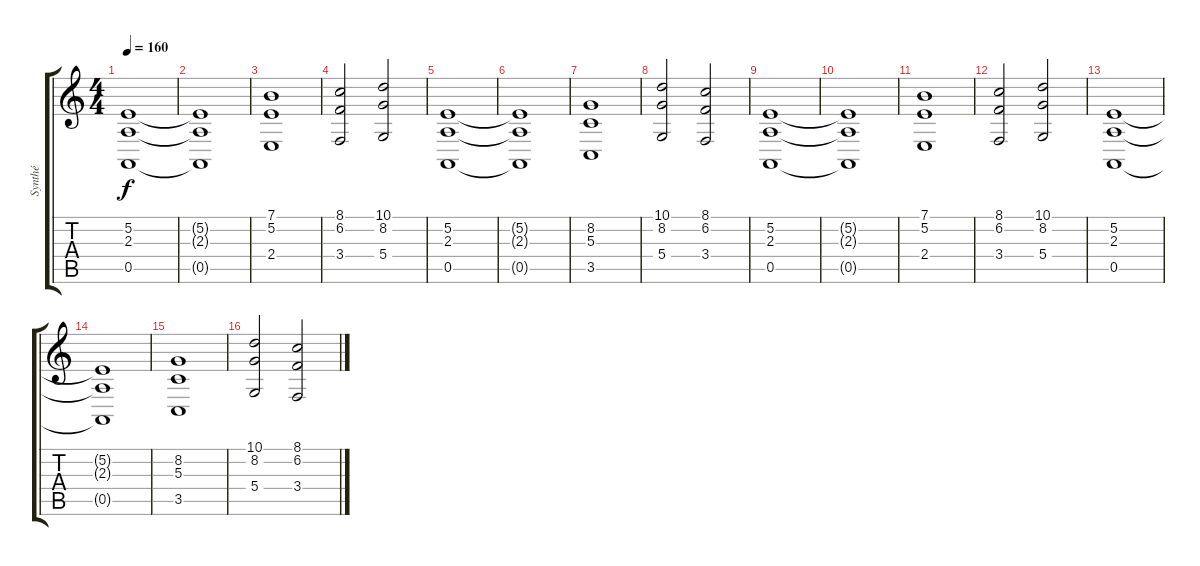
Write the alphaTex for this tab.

\track ("Synthé" "Synthé") {instrument choiraahs}
\staff {score tabs}
\tuning (E4 B3 G3 D3 A2 E2) {hide}
\ts (4 4)
\tempo 160
\clef g2
\ks c
(5.2 2.3 0.5).1{dy f} |
(5.2{t} 2.3{t} 0.5{t}).1 |
(7.1 5.2 2.4).1 |
(8.1 6.2 3.4).2 (10.1 8.2 5.4).2 |
(5.2 2.3 0.5).1 |
(5.2{t} 2.3{t} 0.5{t}).1 |
(8.2 5.3 3.5).1 |
(10.1 8.2 5.4).2 (8.1 6.2 3.4).2 |
(5.2 2.3 0.5).1 |
(5.2{t} 2.3{t} 0.5{t}).1 |
(7.1 5.2 2.4).1 |
(8.1 6.2 3.4).2 (10.1 8.2 5.4).2 |
(5.2 2.3 0.5).1{volume 10 instrument choiraahs} |
(5.2{t} 2.3{t} 0.5{t}).1 |
(8.2 5.3 3.5).1 |
(10.1 8.2 5.4).2 (8.1 6.2 3.4).2
